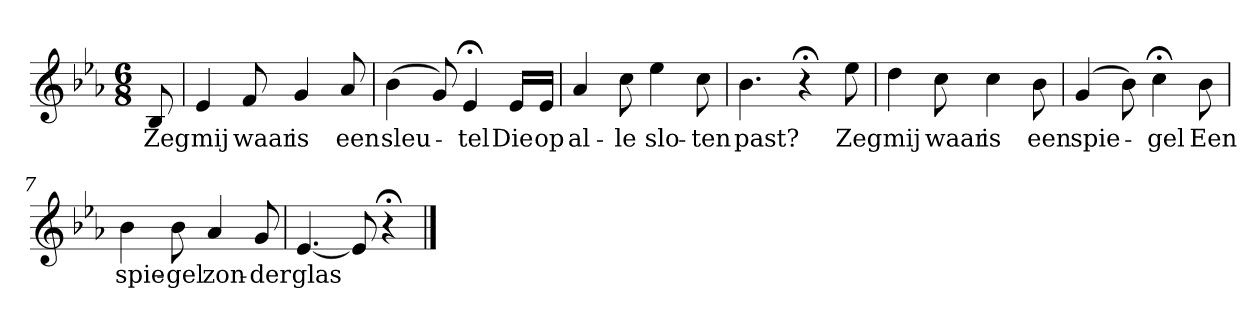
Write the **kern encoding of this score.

**kern	**text
*part1	*part1
*staff1	*staff1
*k[b-e-a-]	*
*E-:	*
*M6/8	*
*MM120	*
=	=
8B-	Zeg
=1	=1
4e-	mij
8f	waar
4g	is
8a-	een
=2	=2
(4b-	sleu-
8g)	.
4e-;<	-tel
16e-LL	Die
16e-JJ	op
=3	=3
4a-	al-
8cc	-le
4ee-	slo-
8cc	-ten
=4	=4
4.b-	past?
4r;<	.
8ee-	Zeg
=5	=5
4dd	mij
8cc	waar
4cc	is
8b-	een
=6	=6
(4g	spie-
8b-)	.
4cc;<	-gel
8b-	Een
=7	=7
4b-	spie-
8b-	-gel
4a-	zon-
8g	-der
=8	=8
[4.e-	glas
8e-]	.
4r;<	.
==	==
*-	*-
